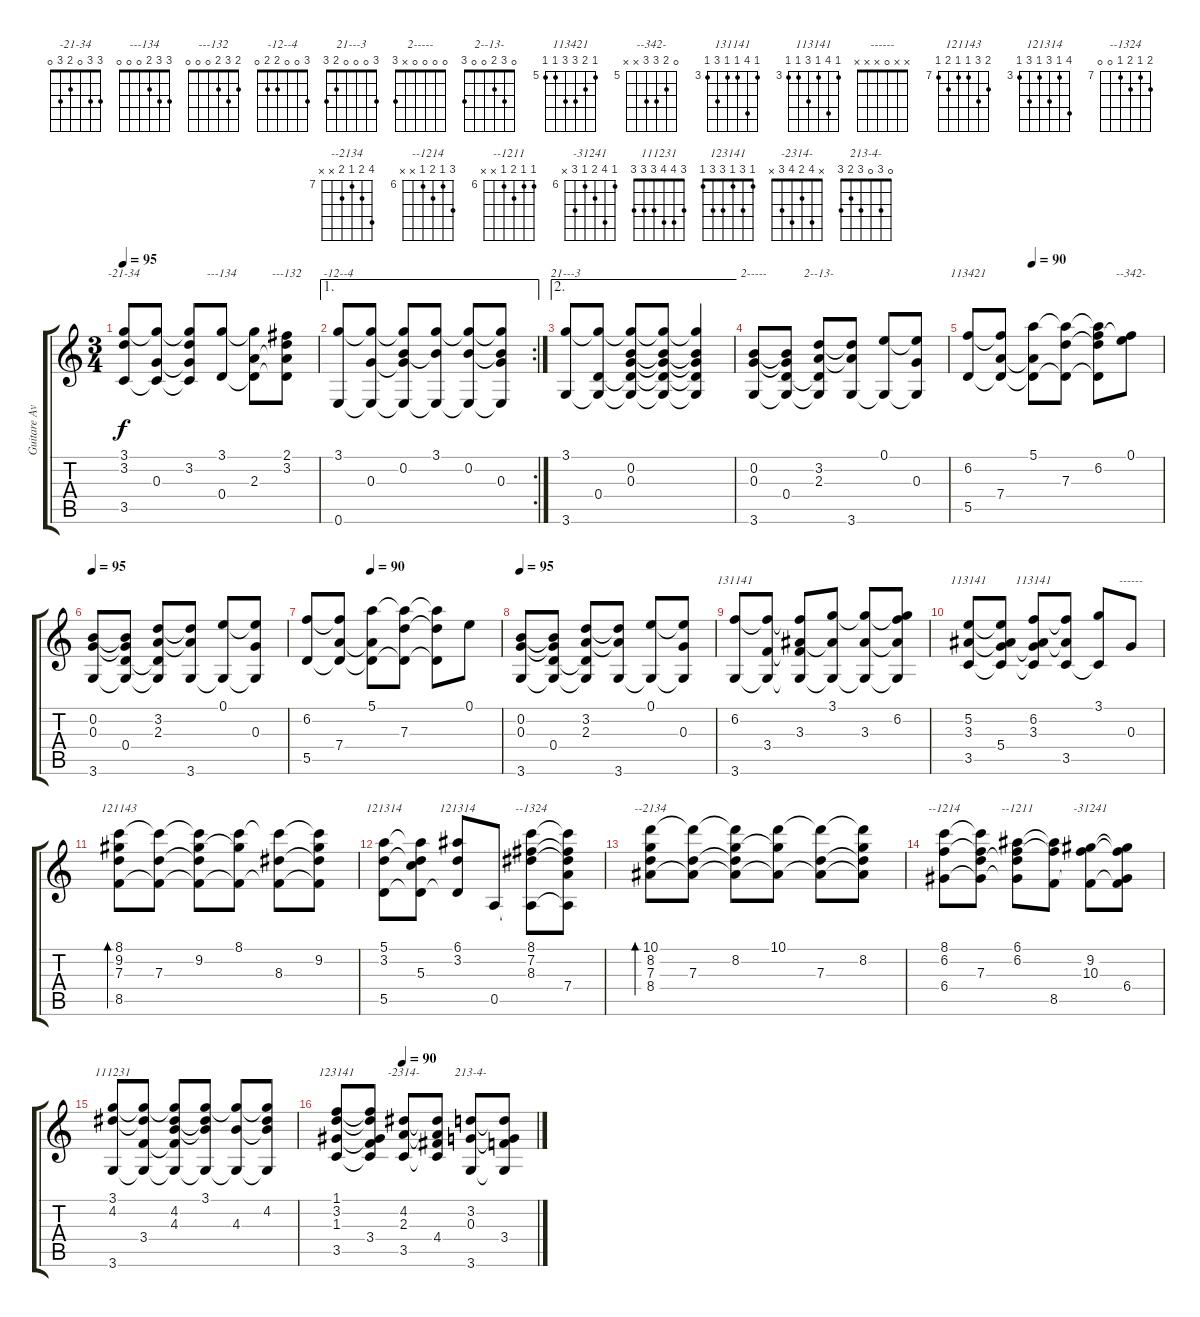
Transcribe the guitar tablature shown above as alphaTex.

\track ("Guitare Avril 2000" "Guitare Av") {instrument acousticguitarnylon}
\staff {score tabs}
\tuning (E4 B3 G3 D3 A2 E2) {hide}
\chord ("-21-34" 3 3 0 2 3 0)
\chord ("---134" 3 3 2 0 0 0)
\chord ("---132" 2 3 2 0 0 0)
\chord ("-12--4" 3 0 0 2 2 0)
\chord ("21---3" 3 0 0 0 2 3)
\chord ("2-----" 0 0 0 0 x 3)
\chord ("2--13-" 0 3 2 0 0 3)
\chord ("113421" 5 6 7 7 5 5) {firstfret 5}
\chord ("--342-" 0 6 7 7 x x) {firstfret 5}
\chord ("131141" 3 6 3 3 5 3) {firstfret 3}
\chord ("113141" 3 5 3 5 3 3) {firstfret 3}
\chord ("113141" 3 6 3 5 3 3) {firstfret 3}
\chord ("------" x x 0 x x x)
\chord ("121143" 8 9 7 7 8 7) {firstfret 7}
\chord ("121314" 5 3 5 3 5 3) {firstfret 3}
\chord ("121314" 6 3 5 3 5 3) {firstfret 3}
\chord ("--1324" 8 7 8 7 0 0) {firstfret 7}
\chord ("--2134" 10 8 7 8 x x) {firstfret 7}
\chord ("--1214" 8 6 7 6 x x) {firstfret 6}
\chord ("--1211" 6 6 7 6 x x) {firstfret 6}
\chord ("-31241" 6 9 7 6 8 x) {firstfret 6}
\chord ("111231" 3 4 4 3 3 3)
\chord ("123141" 1 3 1 3 3 1)
\chord ("-2314-" x 4 2 4 3 x)
\chord ("213-4-" 0 3 0 3 2 3)
\ts (3 4)
\tempo 95
\clef g2
\ks c
(3.1 3.2{t} 3.5).8{ch "-21-34" dy f} (3.1{t} 0.3 3.5{t}).8 (3.1{t} 3.2 0.3{t} 3.5{t}).8 (3.1 0.4).8{ch "---134"} (3.1{t} 2.3 0.4{t}).8 (2.1 3.2 2.3{t} 0.4{t}).8{ch "---132"} |
\ae 1
\rc 2
(3.1 0.6).8{ch "-12--4"} (3.1{t} 0.3 0.6{t}).8 (3.1{t} 0.2 0.3{t} 0.6{t}).8 (3.1 0.2{t} 0.6{t}).8 (3.1{t} 0.2 0.6{t}).8 (3.1{t} 0.2{t} 0.3 0.6{t}).8 |
\ae 2
(3.1 3.6).8{ch "21---3"} (3.1{t} 0.4 3.6{t}).8 (3.1{t} 0.2 0.3 0.4{t} 3.6{t}).8 (3.1{t} 0.2{t} 0.3{t} 0.4{t} 3.6{t}).8 (3.1{t} 0.2{t} 0.3{t} 0.4{t} 3.6{t}).4 |
(0.2 0.3 3.6).8{ch "2-----"} (0.2{t} 0.3{t} 0.4 3.6{t}).8 (3.2 2.3 0.4{t} 3.6{t}).8{ch "2--13-"} (3.2{t} 2.3{t} 3.6).8 (0.1 3.6{t}).8 (0.1{t} 0.3 3.6{t}).8 |
\tempo (90 0.3333333333333333)
(6.2 5.5).8{ch "113421"} (6.2{t} 7.4 5.5{t}).8 (5.1 7.4{t} 5.5{t}).8 (5.1{t} 7.3 5.5{t}).8 (5.1{t} 6.2 7.3{t} 5.5{t}).8 (0.1 6.2{t}).8{ch "--342-"} |
\tempo 95
(0.2 0.3 3.6).8 (0.2{t} 0.3{t} 0.4 3.6{t}).8 (3.2 2.3 0.4{t} 3.6{t}).8 (3.2{t} 2.3{t} 3.6).8 (0.1 3.6{t}).8 (0.1{t} 0.3 3.6{t}).8 |
\tempo (90 0.3333333333333333)
(6.2 5.5).8 (6.2{t} 7.4 5.5{t}).8 (5.1 7.4{t} 5.5{t}).8 (5.1{t} 7.3 5.5{t}).8 (5.1{t} 7.3{t} 5.5{t}).8 0.1.8 |
\tempo 95
(0.2 0.3 3.6).8 (0.2{t} 0.3{t} 0.4 3.6{t}).8 (3.2 2.3 0.4{t} 3.6{t}).8 (3.2{t} 2.3{t} 3.6).8 (0.1 3.6{t}).8 (0.1{t} 0.3 3.6{t}).8 |
(6.2 3.6).8{ch "131141"} (6.2{t} 3.4 3.6{t}).8 (6.2{t} 3.3 3.4{t} 3.6{t}).8 (3.1 3.3{t} 3.6{t}).8 (3.1{t} 3.3 3.6{t}).8 (3.1{t} 6.2 3.3{t} 3.6{t}).8 |
(5.2 3.3 3.5).8{ch "113141"} (5.2{t} 3.3{t} 5.4 3.5{t}).8 (6.2 3.3 5.4{t} 3.5{t}).8{ch "113141"} (6.2{t} 3.3{t} 3.5).8 (3.1 3.5{t}).8 0.3.8{ch "------"} |
(8.1 9.2 7.3 8.5).8{bd 120 ch "121143"} (8.1{t} 7.3 8.5{t}).8 (8.1{t} 9.2 7.3{t} 8.5{t}).8 (8.1 9.2{t} 8.5{t}).8 (8.1{t} 8.3 8.5{t}).8 (8.1{t} 9.2 8.3{t} 8.5{t}).8 |
(5.1 3.2 5.5).8{ch "121314"} (5.1{t} 3.2{t} 5.3 5.5{t}).8 (6.1 3.2 5.5{t}).8{ch "121314"} 0.5.8 (8.1 7.2 8.3 0.5{t}).8{ch "--1324"} (8.1{t} 7.2{t} 8.3{t} 7.4 0.5{t}).8 |
(10.1 8.2 7.3 8.4).8{bd 120 ch "--2134"} (10.1{t} 7.3 8.4{t}).8 (10.1{t} 8.2 7.3{t} 8.4{t}).8 (10.1 8.2{t} 8.4{t}).8 (10.1{t} 7.3 8.4{t}).8 (10.1{t} 8.2 7.3{t} 8.4{t}).8 |
(8.1 6.2 6.4).8{ch "--1214"} (8.1{t} 6.2{t} 7.3 6.4{t}).8 (6.1 6.2 7.3{t} 6.4{t}).8{ch "--1211"} (6.1{t} 6.2{t} 8.5).8 (9.2 10.3 8.5{t}).8{ch "-31241"} (9.2{t} 10.3{t} 6.4 8.5{t}).8 |
(3.1 4.2 3.6).8{ch "111231"} (3.1{t} 4.2{t} 3.4 3.6{t}).8 (3.1{t} 4.2 4.3 3.4{t} 3.6{t}).8 (3.1 4.2{t} 4.3{t} 3.6{t}).8 (3.1{t} 4.3 3.6{t}).8 (3.1{t} 4.2 4.3{t} 3.6{t}).8 |
\tempo (90 0.3333333333333333)
(1.1 3.2 1.3 3.5).8{ch "123141"} (1.1{t} 3.2{t} 1.3{t} 3.4 3.5{t}).8 (4.2 2.3 3.5).8{ch "-2314-"} (4.2{t} 2.3{t} 4.4 3.5{t}).8 (3.2 0.3 3.6).8{ch "213-4-"} (3.2{t} 0.3{t} 3.4 3.6{t}).8
